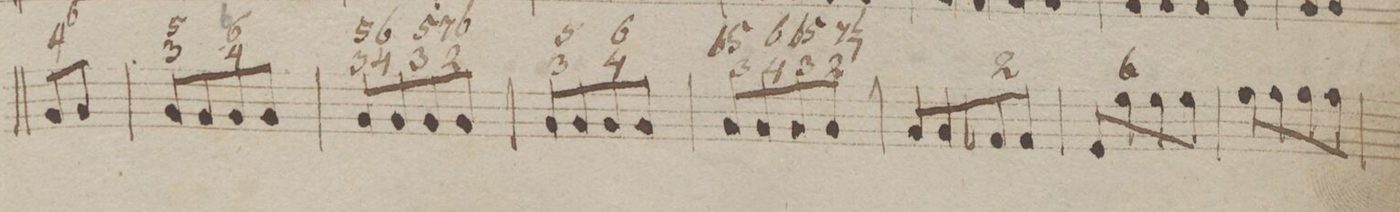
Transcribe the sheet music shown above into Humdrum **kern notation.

**kern	**fba	**dynam
*I"Organ.	*	*
*clefF4	*	*
*k[b-e-]	*	*
*M2/4	*	*
8BB-/L	6 4	.
8BB-/J	.	.
=144	=144	=144
8BB-/L	5 3	.
8BB-/	.	.
8BB-/	6 4	.
8BB-/J	.	.
=145	=145	=145
8BB-/L	5 3	.
8BB-/	6 4	.
8BB-/	5 3	.
8BB-/J	-7r 2	.
=146	=146	=146
8BB-/L	5 3	.
8BB-/	.	.
8BB-/	6 4	.
8BB-/J	.	.
=147	=147	=147
8BB-/L	-5 3	.
8BB-/	6 4	.
8BB-/	-5 3	.
8BB-/J	n7r 2	.
=148	=148	=148
8BB-/L	.	.
8BB-/	.	.
8AA-X/	2	.
8AA-/J	.	.
=149	=149	=149
8GG/L	.	.
8G\	6	.
8G\	.	.
8G\J	.	.
=150	=150	=150
8A\L	.	.
8A\	.	.
8A\	.	.
8A\J	.	.
=151	=151	=151
*-	*-	*-
